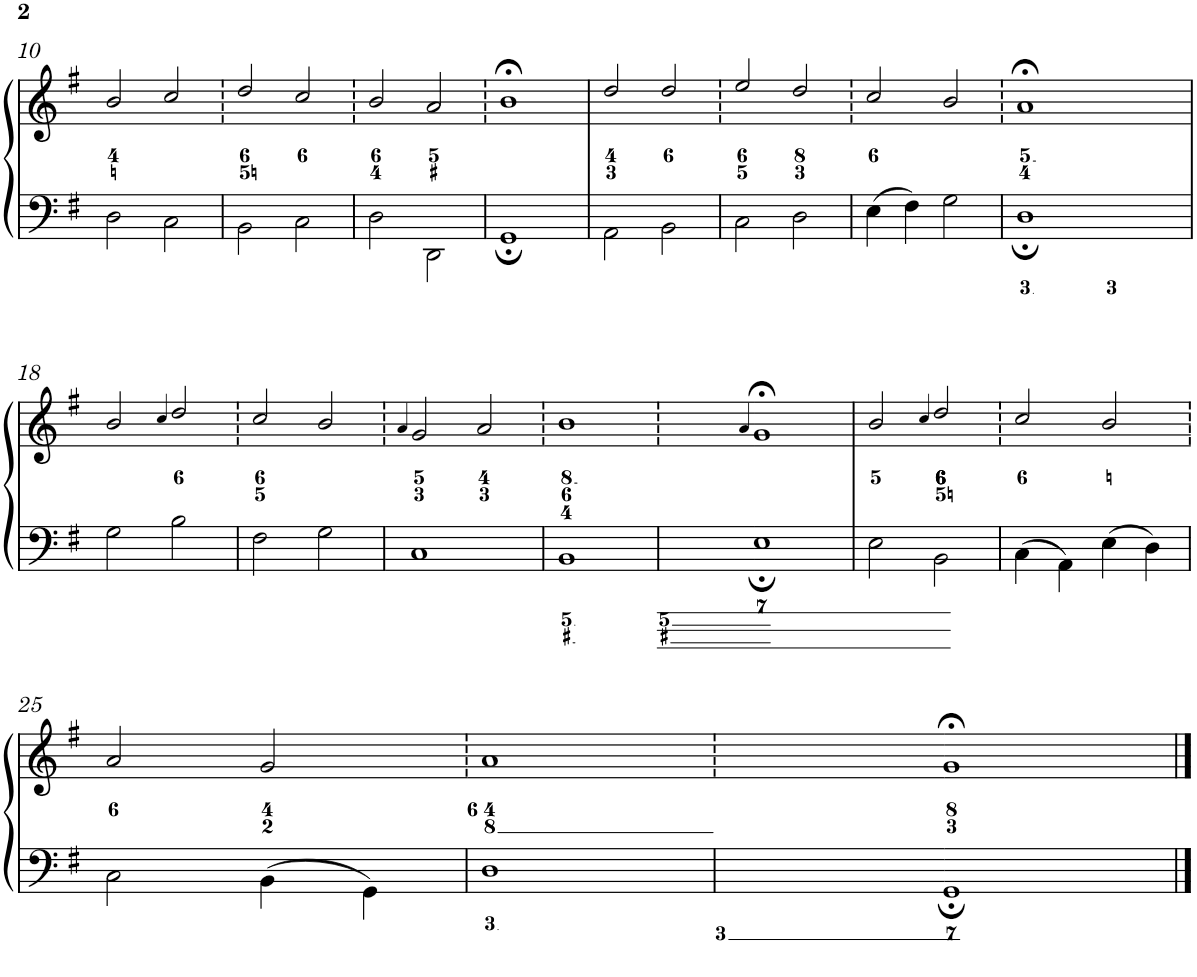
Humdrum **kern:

**kern	**kern
*part1	*part1
*staff2	*staff1
*I"Piano	*
*I'Pno.	*
!!LO:PB:g=z
*clefF4	*clefG2
*k[f#]	*k[f#]
*G:	*G:
*M4/4	*M4/4
*met(c)	*met(c)
=10	=10
2D\	2b/
2C\	2cc/
=11	=11
2BB\	2dd/
2C\	2cc/
=12	=12
2D\	2b/
2DD\	2a/
=13	=13
1GG;	1b;<
=14	=14
2AA\	2dd/
2BB\	2dd/
=15	=15
2C\	2ee/
2D\	2dd/
=16	=16
4E\	2cc/
4F#\	.
2G\	2b/
=17	=17
1D;	1a;<
!!LO:LB:g=z
=18	=18
2G\	2b/
.	4qcc/
2B\	2dd/
=19	=19
2F#\	2cc/
2G\	2b/
=20	=20
.	4qa/
1C	2g/
.	2a/
=21	=21
1BB	1b
=22	=22
.	4qa/
1E;	1g;<
=23	=23
2E\	2b/
.	4qcc/
2BB\	2dd/
=24	=24
4C\	2cc/
4AA\	.
4E\	2b/
4D\	.
!!LO:LB:g=z
=25	=25
2C\	2a/
4BB\	2g/
4GG\	.
=26	=26
1D	1a
=27	=27
1GG;	1g;<
==	==
*-	*-
